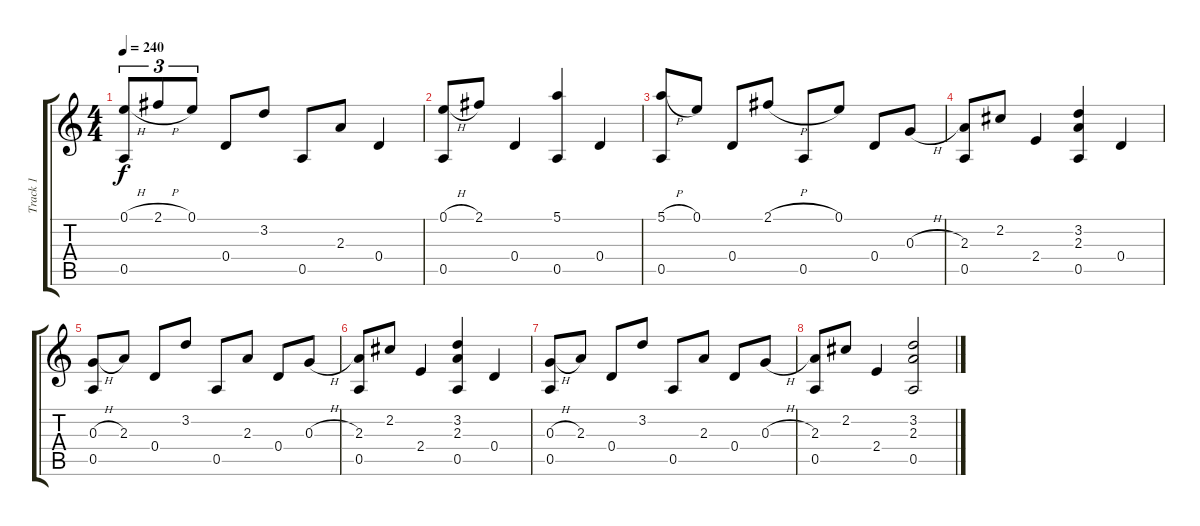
\track ("Track 1" "Track 1") {instrument acousticguitarsteel}
\staff {score tabs}
\tuning (E4 B3 G3 D3 A2 E2) {hide}
\ts (4 4)
\tempo 240
\clef g2
\ks c
(0.1{h} 0.5).8{tu (3 2) dy f} 2.1{h}.8{tu (3 2)} 0.1.8{tu (3 2)} 0.4.8 3.2.8 0.5.8 2.3.8 0.4.4 |
(0.1{h} 0.5).8 2.1.8 0.4.4 (5.1 0.5).4 0.4.4 |
(5.1{h} 0.5).8 0.1.8 0.4.8 2.1{h}.8 0.5.8 0.1.8 0.4.8 0.3{h}.8 |
(2.3 0.5).8 2.2.8 2.4.4 (3.2 2.3 0.5).4 0.4.4 |
(0.3{h} 0.5).8 2.3.8 0.4.8 3.2.8 0.5.8 2.3.8 0.4.8 0.3{h}.8 |
(2.3 0.5).8 2.2.8 2.4.4 (3.2 2.3 0.5).4 0.4.4 |
(0.3{h} 0.5).8 2.3.8 0.4.8 3.2.8 0.5.8 2.3.8 0.4.8 0.3{h}.8 |
(2.3 0.5).8 2.2.8 2.4.4 (3.2 2.3 0.5).2
